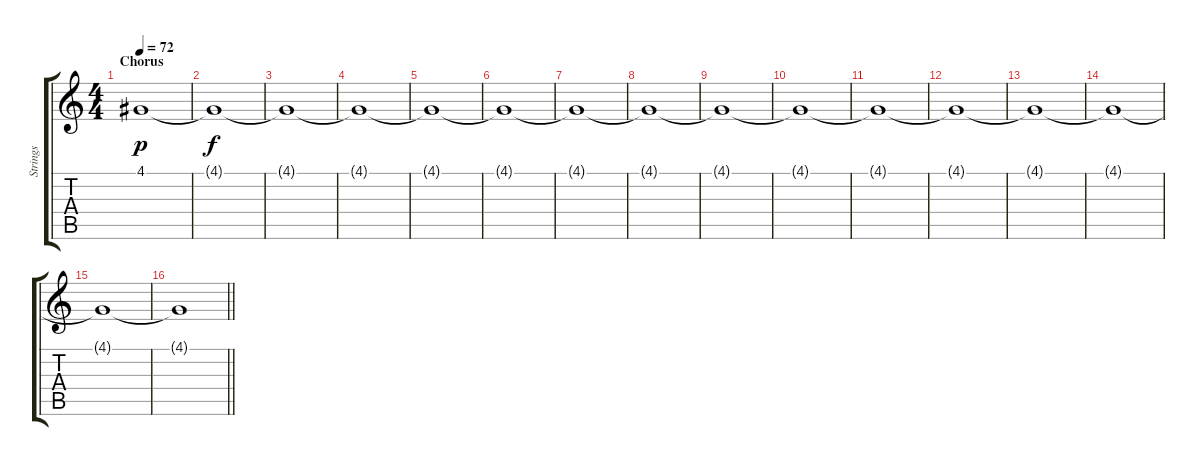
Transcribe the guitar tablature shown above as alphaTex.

\track ("Strings" "Strings") {instrument stringensemble2}
\staff {score tabs}
\tuning (E4 B3 G3 D3 A2 E2) {hide}
\ts (4 4)
\section ("" "Chorus")
\tempo 72
\clef g2
\ks c
4.1.1{dy p} |
4.1{t}.1{dy f} |
4.1{t}.1 |
4.1{t}.1 |
4.1{t}.1 |
4.1{t}.1 |
4.1{t}.1 |
4.1{t}.1 |
4.1{t}.1 |
4.1{t}.1 |
4.1{t}.1 |
4.1{t}.1 |
4.1{t}.1 |
4.1{t}.1 |
4.1{t}.1 |
\barLineRight lightlight
4.1{t}.1
